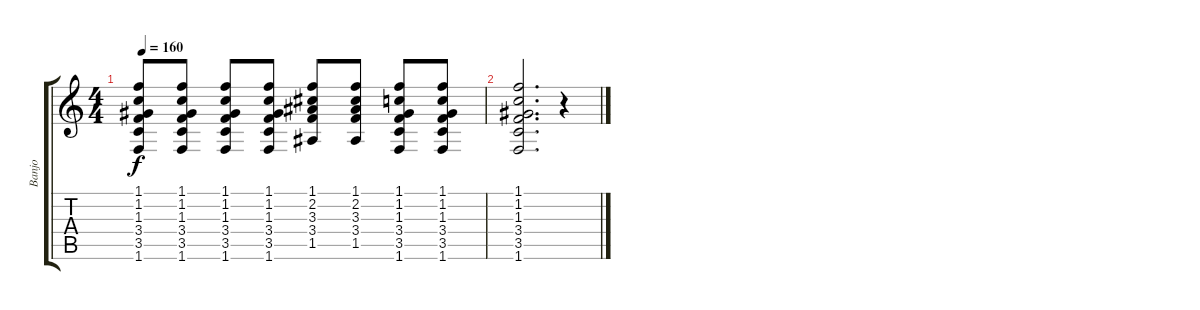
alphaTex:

\track ("Banjo" "Banjo") {instrument acousticguitarsteel}
\staff {score tabs}
\tuning (E4 B3 G3 D3 A2 E2) {hide}
\ts (4 4)
\tempo 160
\clef g2
\ks c
(1.1 1.2 1.3 3.4 3.5 1.6).8{dy f} (1.1 1.2 1.3 3.4 3.5 1.6).8 (1.1 1.2 1.3 3.4 3.5 1.6).8 (1.1 1.2 1.3 3.4 3.5 1.6).8 (1.1 2.2 3.3 3.4 1.5).8 (1.1 2.2 3.3 3.4 1.5).8 (1.1 1.2 1.3 3.4 3.5 1.6).8 (1.1 1.2 1.3 3.4 3.5 1.6).8 |
(1.1 1.2 1.3 3.4 3.5 1.6).2{d} r.4
